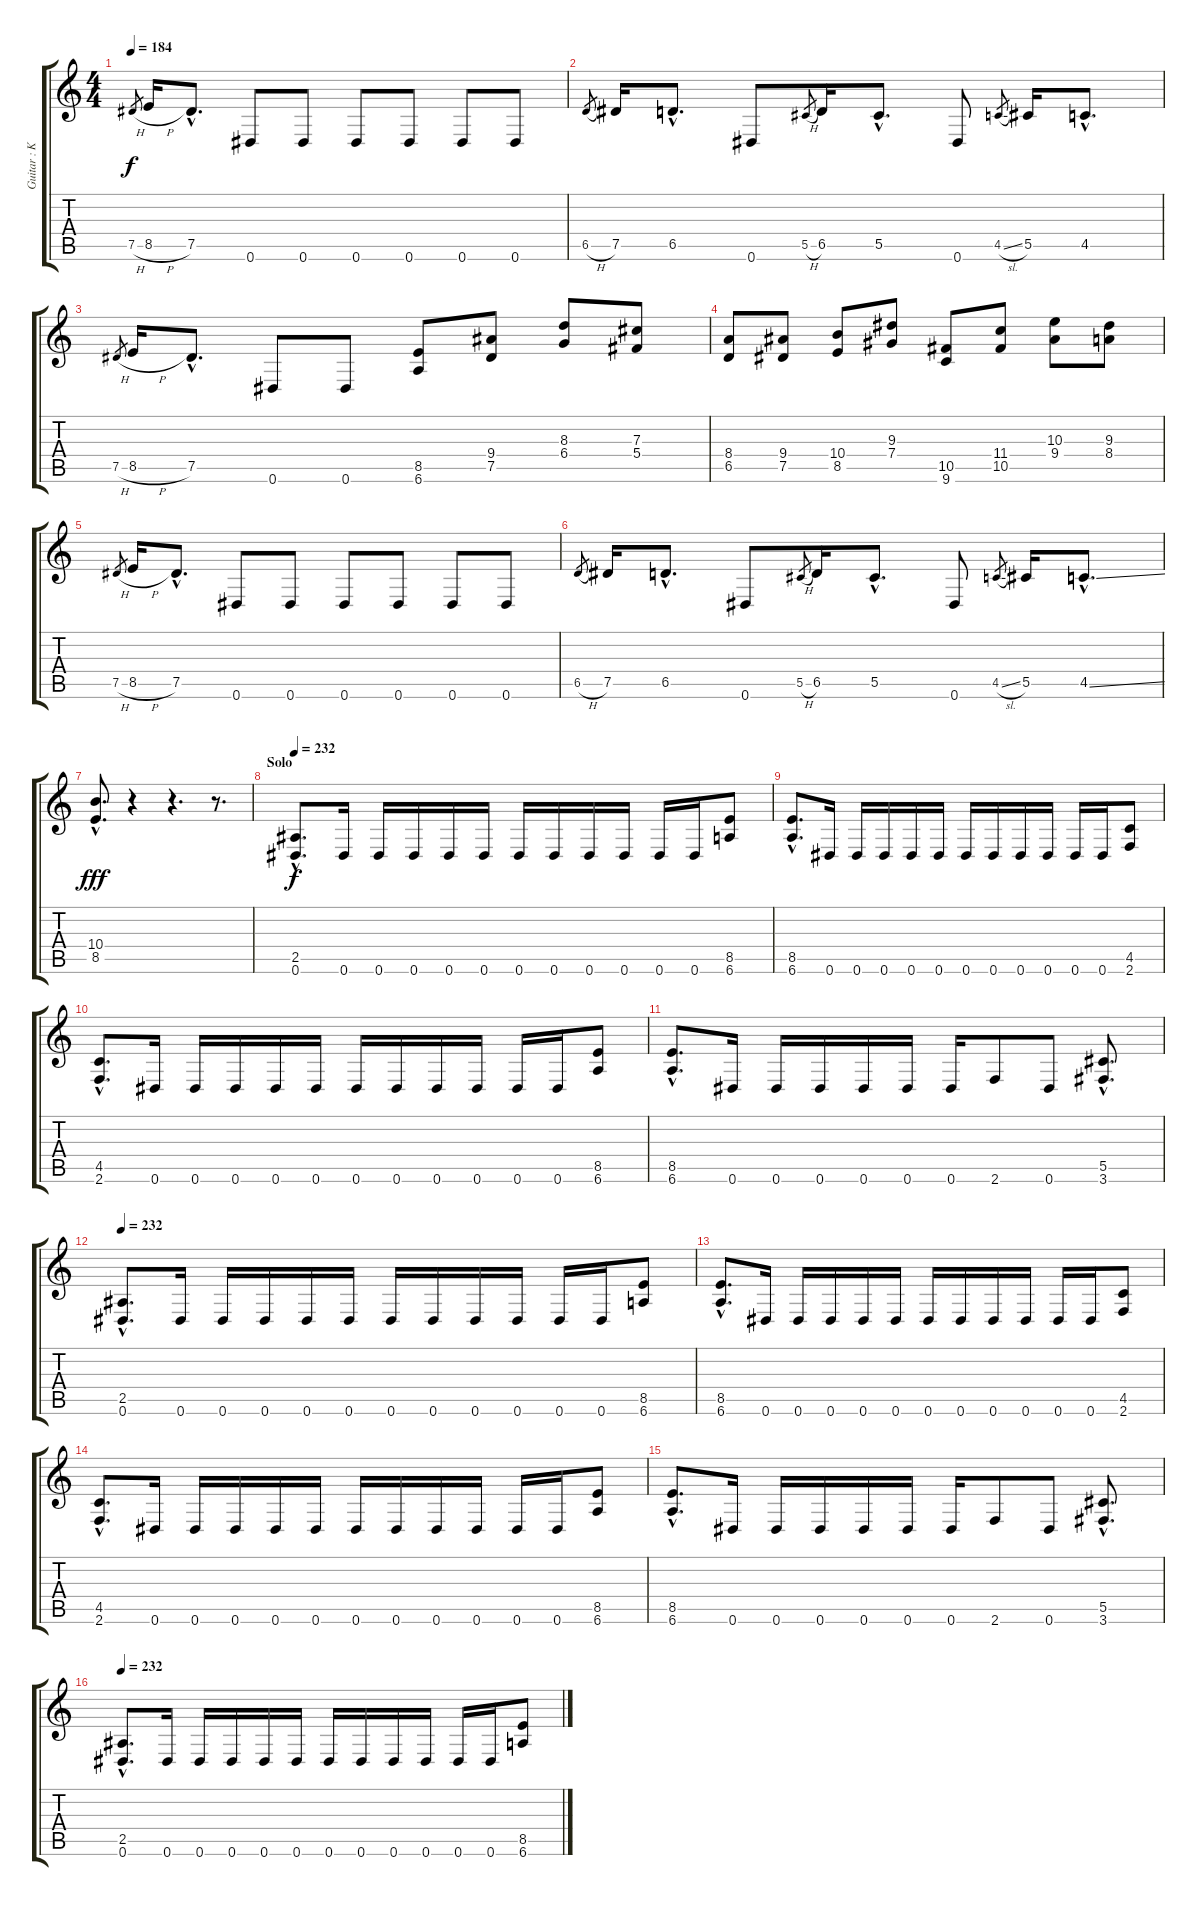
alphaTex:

\track ("Guitar : Kerry King" "Guitar : K") {instrument distortionguitar}
\staff {score tabs}
\tuning (Eb4 Bb3 Gb3 Db3 Ab2 Eb2) {hide}
\ts (4 4)
\tempo 184
\clef g2
\ks c
7.5{h}.8{gr dy f} 8.5{h}.16 7.5{hac}.8{d} 0.6.8 0.6.8 0.6.8 0.6.8 0.6.8 0.6.8 |
6.5{h}.8{gr} 7.5.16 6.5{hac}.8{d} 0.6.8 5.5{h}.8{gr} 6.5.16 5.5{hac}.8{d} 0.6.8 4.5{sl}.8{gr} 5.5.16 4.5{hac}.8{d} |
7.5{h}.8{gr} 8.5{h}.16 7.5{hac}.8{d} 0.6.8 0.6.8 (8.5 6.6).8 (9.4 7.5).8 (8.3 6.4).8 (7.3 5.4).8 |
(8.4 6.5).8 (9.4 7.5).8 (10.4 8.5).8 (9.3 7.4).8 (10.5 9.6).8 (11.4 10.5).8 (10.3 9.4).8 (9.3 8.4).8 |
7.5{h}.8{gr} 8.5{h}.16 7.5{hac}.8{d} 0.6.8 0.6.8 0.6.8 0.6.8 0.6.8 0.6.8 |
6.5{h}.8{gr} 7.5.16 6.5{hac}.8{d} 0.6.8 5.5{h}.8{gr} 6.5.16 5.5{hac}.8{d} 0.6.8 4.5{sl}.8{gr} 5.5.16 4.5{ss hac}.8{d} |
(10.4{hac} 8.5{hac}).8{d dy fff} r.4 r.4{d} r.8{d} |
\section ("" "Solo")
\tempo 232
(2.5{hac} 0.6{hac}).8{d dy f} 0.6.16 0.6.16 0.6.16 0.6.16 0.6.16 0.6.16 0.6.16 0.6.16 0.6.16 0.6.16 0.6.16 (8.5 6.6).8 |
(8.5{hac} 6.6{hac}).8{d} 0.6.16 0.6.16 0.6.16 0.6.16 0.6.16 0.6.16 0.6.16 0.6.16 0.6.16 0.6.16 0.6.16 (4.5 2.6).8 |
(4.5{hac} 2.6{hac}).8{d} 0.6.16 0.6.16 0.6.16 0.6.16 0.6.16 0.6.16 0.6.16 0.6.16 0.6.16 0.6.16 0.6.16 (8.5 6.6).8 |
(8.5{hac} 6.6{hac}).8{d} 0.6.16 0.6.16 0.6.16 0.6.16 0.6.16 0.6.16 2.6.8 0.6.8 (5.5{hac} 3.6{hac}).8{d} |
\tempo 232
(2.5{hac} 0.6{hac}).8{d} 0.6.16 0.6.16 0.6.16 0.6.16 0.6.16 0.6.16 0.6.16 0.6.16 0.6.16 0.6.16 0.6.16 (8.5 6.6).8 |
(8.5{hac} 6.6{hac}).8{d} 0.6.16 0.6.16 0.6.16 0.6.16 0.6.16 0.6.16 0.6.16 0.6.16 0.6.16 0.6.16 0.6.16 (4.5 2.6).8 |
(4.5{hac} 2.6{hac}).8{d} 0.6.16 0.6.16 0.6.16 0.6.16 0.6.16 0.6.16 0.6.16 0.6.16 0.6.16 0.6.16 0.6.16 (8.5 6.6).8 |
(8.5{hac} 6.6{hac}).8{d} 0.6.16 0.6.16 0.6.16 0.6.16 0.6.16 0.6.16 2.6.8 0.6.8 (5.5{hac} 3.6{hac}).8{d} |
\tempo 232
(2.5{hac} 0.6{hac}).8{d} 0.6.16 0.6.16 0.6.16 0.6.16 0.6.16 0.6.16 0.6.16 0.6.16 0.6.16 0.6.16 0.6.16 (8.5 6.6).8
